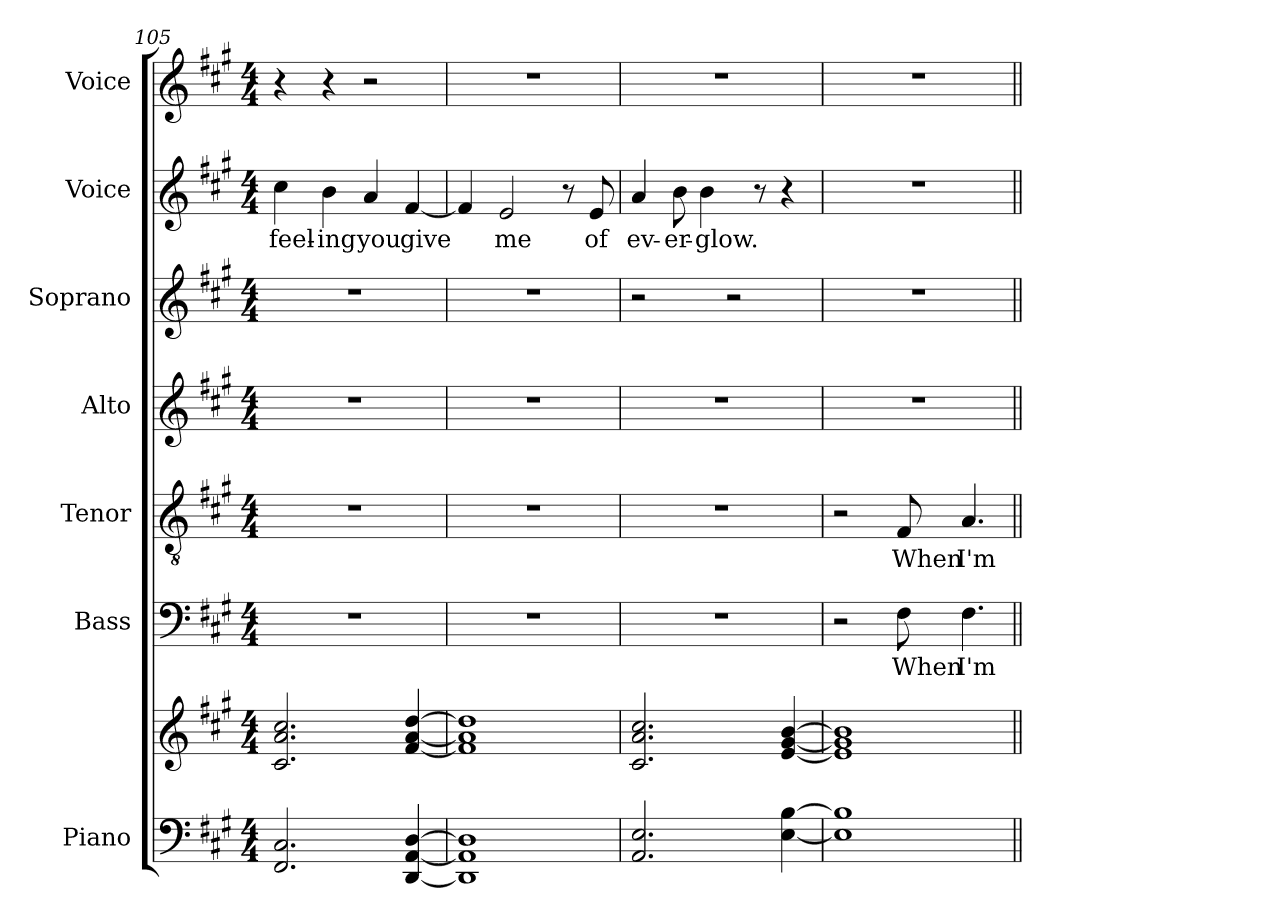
**kern	**kern	**kern	**text	**kern	**text	**kern	**kern	**kern	**text	**kern
*part7	*part7	*part6	*part6	*part5	*part5	*part4	*part3	*part2	*part2	*part1
*staff8	*staff7	*staff6	*staff6	*staff5	*staff5	*staff4	*staff3	*staff2	*staff2	*staff1
*I"Piano	*	*I"Bass	*	*I"Tenor	*	*I"Alto	*I"Soprano	*I"Voice	*	*I"Voice
*I'Pno.	*	*I'B.	*	*I'T.	*	*I'A.	*I'S.	*I'Vo.	*	*I'Vo.
*clefF4	*clefG2	*clefF4	*	*clefGv2	*	*clefG2	*clefG2	*clefG2	*	*clefG2
*k[f#c#g#]	*k[f#c#g#]	*k[f#c#g#]	*	*k[f#c#g#]	*	*k[f#c#g#]	*k[f#c#g#]	*k[f#c#g#]	*	*k[f#c#g#]
*M4/4	*M4/4	*M4/4	*	*M4/4	*	*M4/4	*M4/4	*M4/4	*	*M4/4
=105	=105	=105	=105	=105	=105	=105	=105	=105	=105	=105
2.FF#/ 2.C#/	2.c#/ 2.a/ 2.cc#/	1r	.	1r	.	1r	1r	4cc#\	feel-	4r
.	.	.	.	.	.	.	.	4b\	-ing	4r
.	.	.	.	.	.	.	.	4a/	you	2r
[4DD/ [4AA/ [4D/	[4f#/ [4a/ [4dd/	.	.	.	.	.	.	[4f#/	give	.
=106	=106	=106	=106	=106	=106	=106	=106	=106	=106	=106
1DD] 1AA] 1D]	1f#] 1a] 1dd]	1r	.	1r	.	1r	1r	4f#/]	.	1r
.	.	.	.	.	.	.	.	2e/	me	.
.	.	.	.	.	.	.	.	8r	.	.
.	.	.	.	.	.	.	.	8e/	of	.
=107	=107	=107	=107	=107	=107	=107	=107	=107	=107	=107
2.AA/ 2.E/	2.c#/ 2.a/ 2.cc#/	1r	.	1r	.	1r	2r	4a/	ev-	1r
.	.	.	.	.	.	.	.	8b\	-er-	.
.	.	.	.	.	.	.	.	4b\	-glow.	.
.	.	.	.	.	.	.	2r	.	.	.
.	.	.	.	.	.	.	.	8r	.	.
[4E\ [4B\	[4e/ [4g#/ [4b/	.	.	.	.	.	.	4r	.	.
!!LO:LB:g=z
=108	=108	=108	=108	=108	=108	=108	=108	=108	=108	=108
1E] 1B]	1e] 1g#] 1b]	2r	.	2r	.	1r	1r	1r	.	1r
.	.	8F#\	When	8F#/	When	.	.	.	.	.
.	.	4.F#\	I'm	4.A/	I'm	.	.	.	.	.
=||	=||	=||	=||	=||	=||	=||	=||	=||	=||	=||
*-	*-	*-	*-	*-	*-	*-	*-	*-	*-	*-
